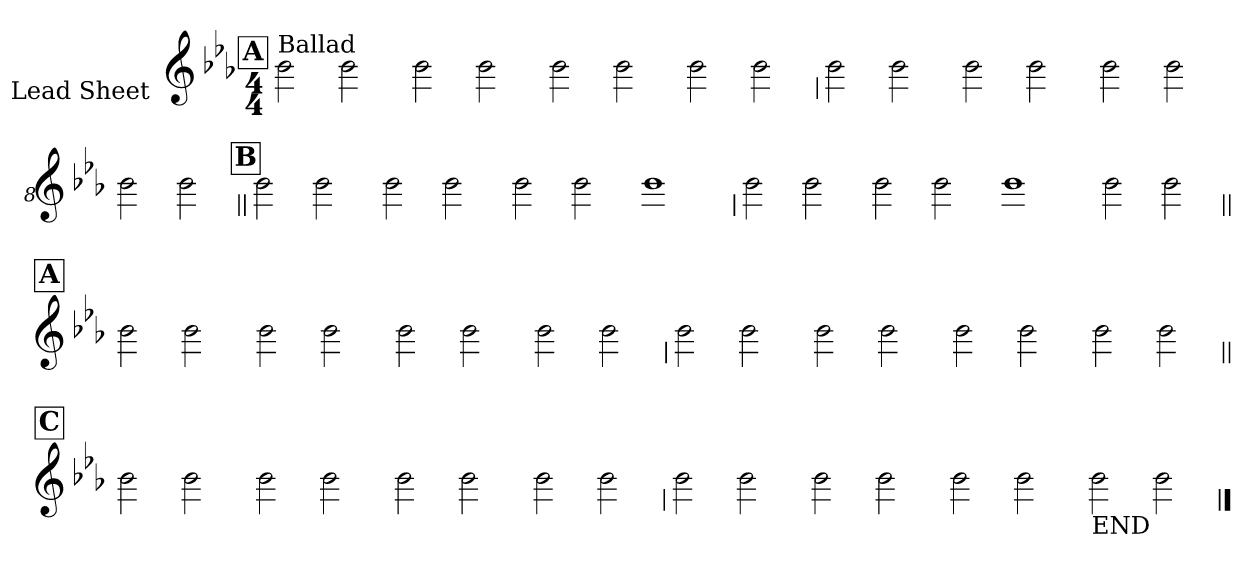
**kern
*part1
*staff1
*I"Lead Sheet
*stria0
*clefG2
*k[b-e-a-]
*E-:
*M4/4
!!LO:REH:place=s1:a:t=A
=1||
!LO:TX:a:t=Ballad
2b-
2b-
=2-
2b-
2b-
=3-
2b-
2b-
=4-
2b-
2b-
!!LO:LB:g=z
=5
2b-
2b-
=6-
2b-
2b-
=7-
2b-
2b-
=8-
2b-
2b-
!!LO:LB:g=z
!!LO:REH:place=s1:a:t=B
=9||
2b-
2b-
=10-
2b-
2b-
=11-
2b-
2b-
=12-
1b-
!!LO:LB:g=z
=13
2b-
2b-
=14-
2b-
2b-
=15-
1b-
=16-
2b-
2b-
!!LO:LB:g=z
!!LO:REH:place=s1:a:t=A
=17||
2b-
2b-
=18-
2b-
2b-
=19-
2b-
2b-
=20-
2b-
2b-
!!LO:LB:g=z
=21
2b-
2b-
=22-
2b-
2b-
=23-
2b-
2b-
=24-
2b-
2b-
!!LO:LB:g=z
!!LO:REH:place=s1:a:t=C
=25||
2b-
2b-
=26-
2b-
2b-
=27-
2b-
2b-
=28-
2b-
2b-
!!LO:LB:g=z
=29
2b-
2b-
=30-
2b-
2b-
=31-
2b-
2b-
=32-
!LO:TX:b:t=END
2b-
2b-
==
*-
